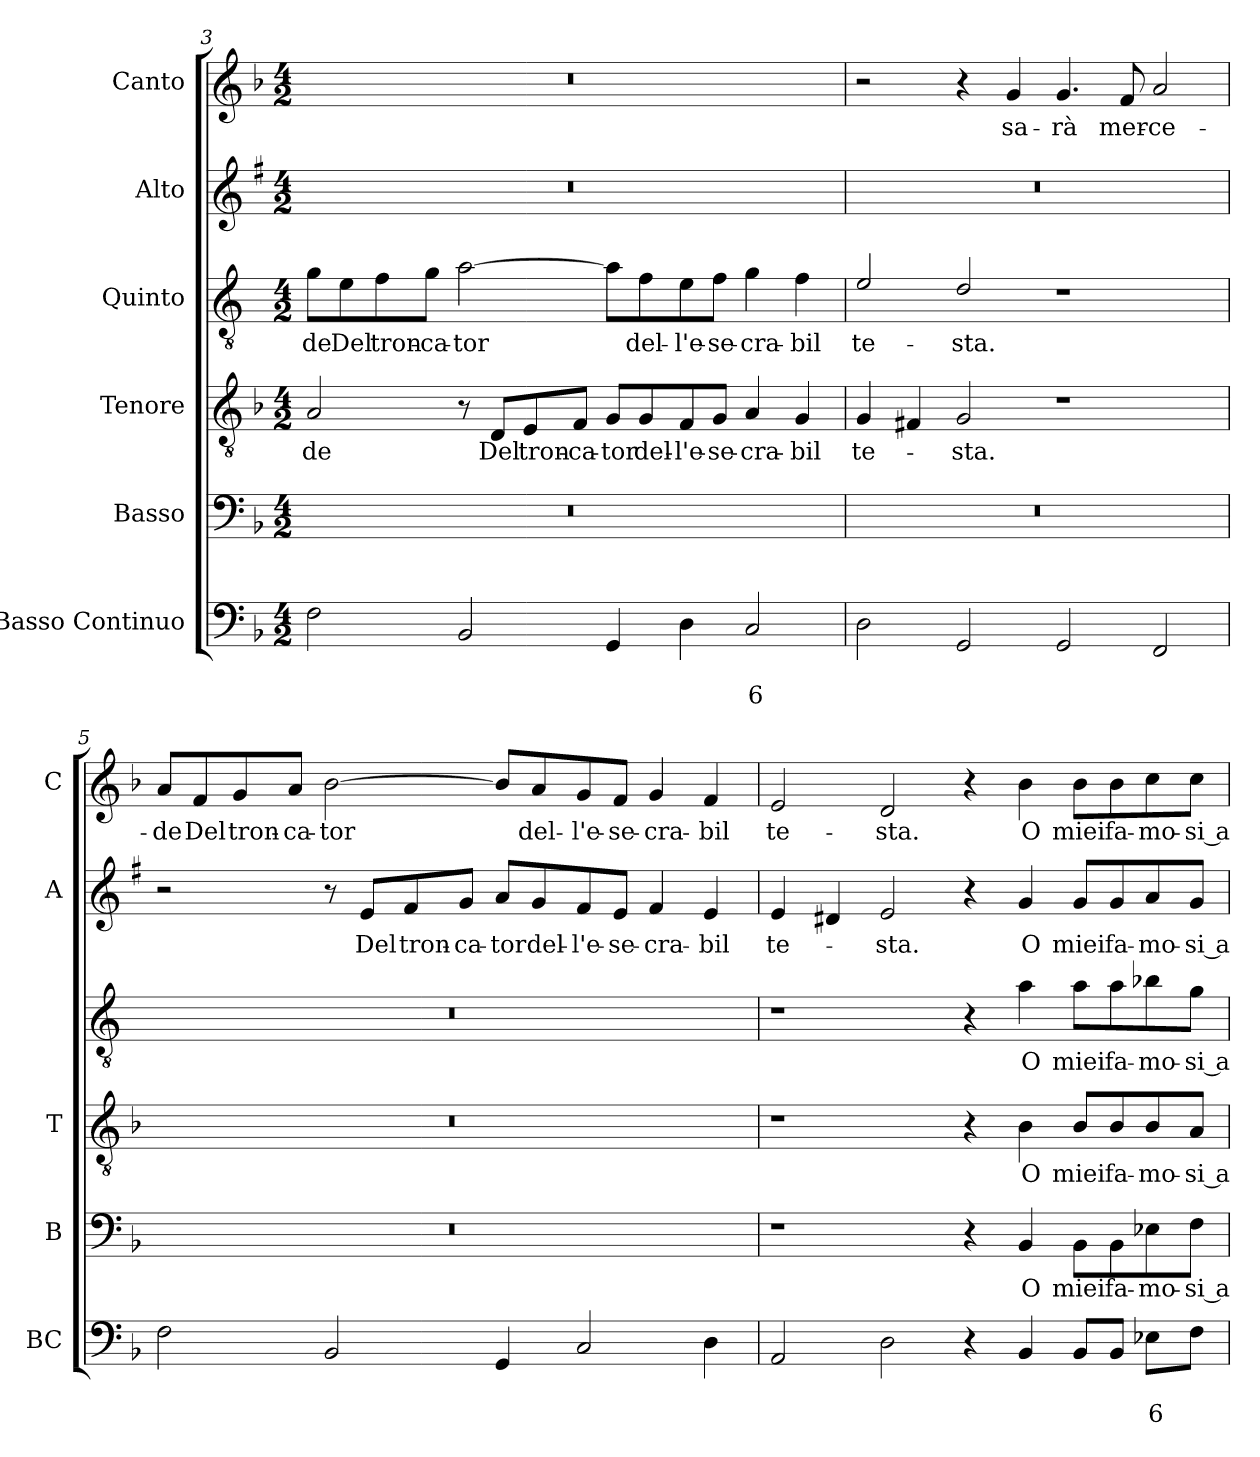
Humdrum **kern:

**kern	**text	**text	**kern	**text	**kern	**text	**kern	**text	**kern	**text	**kern	**text
*part6	*part6	*part6	*part5	*part5	*part4	*part4	*part3	*part3	*part2	*part2	*part1	*part1
*staff6	*staff6	*staff6	*staff5	*staff5	*staff4	*staff4	*staff3	*staff3	*staff2	*staff2	*staff1	*staff1
*I"Basso Continuo	*	*	*I"Basso	*	*I"Tenore	*	*I"Quinto	*	*I"Alto	*	*I"Canto	*
*I'BC	*	*	*I'B	*	*I'T	*	*	*	*I'A	*	*I'C	*
!!LO:LB:g=z
*clefF4	*	*	*clefF4	*	*clefGv2	*	*clefGv2	*	*clefG2	*	*clefG2	*
*	*	*	*	*	*	*	*ITrd4c7	*	*ITrd1c2	*	*	*
*k[b-]	*	*	*k[b-]	*	*k[b-]	*	*k[b-]	*	*k[b-]	*	*k[b-]	*
*F:	*	*	*F:	*	*F:	*	*F:	*	*F:	*	*F:	*
*M4/2	*	*	*M4/2	*	*M4/2	*	*M4/2	*	*M4/2	*	*M4/2	*
=3	=3	=3	=3	=3	=3	=3	=3	=3	=3	=3	=3	=3
!	!	!	!	!	!	!LO:LY:b	!	!LO:LY:b	!	!	!	!
2F\	.	.	0r	.	2A/	-de	8c\L	-de	0r	.	0r	.
!	!	!	!	!	!	!	!	!LO:LY:b	!	!	!	!
.	.	.	.	.	.	.	8A\	Del	.	.	.	.
!	!	!	!	!	!	!	!	!LO:LY:b	!	!	!	!
.	.	.	.	.	.	.	8B-\	tron-	.	.	.	.
!	!	!	!	!	!	!	!	!LO:LY:b	!	!	!	!
.	.	.	.	.	.	.	8c\J	-ca-	.	.	.	.
!	!	!	!	!	!	!	!	!LO:LY:b	!	!	!	!
2BB-/	.	.	.	.	8r	.	[2d\	-tor	.	.	.	.
!	!	!	!	!	!	!LO:LY:b	!	!	!	!	!	!
.	.	.	.	.	8D/L	Del	.	.	.	.	.	.
!	!	!	!	!	!	!LO:LY:b	!	!	!	!	!	!
.	.	.	.	.	8E/	tron-	.	.	.	.	.	.
!	!	!	!	!	!	!LO:LY:b	!	!	!	!	!	!
.	.	.	.	.	8F/J	-ca-	.	.	.	.	.	.
!	!	!	!	!	!	!LO:LY:b	!	!	!	!	!	!
4GG/	.	.	.	.	8G/L	-tor	8d\L]	.	.	.	.	.
!	!	!	!	!	!	!LO:LY:b	!	!LO:LY:b	!	!	!	!
.	.	.	.	.	8G/	del-	8B-\	del-	.	.	.	.
!	!	!	!	!	!	!LO:LY:b	!	!LO:LY:b	!	!	!	!
4D\	.	.	.	.	8F/	-l'e-	8A\	-l'e-	.	.	.	.
!	!	!	!	!	!	!LO:LY:b	!	!LO:LY:b	!	!	!	!
.	.	.	.	.	8G/J	-se-	8B-\J	-se-	.	.	.	.
!	!	!LO:LY:b	!	!	!	!LO:LY:b	!	!LO:LY:b	!	!	!	!
2C/	.	6	.	.	4A/	-cra-	4c\	-cra-	.	.	.	.
!	!	!	!	!	!	!LO:LY:b	!	!LO:LY:b	!	!	!	!
.	.	.	.	.	4G/	-bil	4B-\	-bil	.	.	.	.
=4	=4	=4	=4	=4	=4	=4	=4	=4	=4	=4	=4	=4
!	!	!	!	!	!	!LO:LY:b	!	!LO:LY:b	!	!	!	!
2D\	.	.	0r	.	4G/	te-	2A/	te-	0r	.	2r	.
.	.	.	.	.	4F#X/	.	.	.	.	.	.	.
!	!	!	!	!	!	!LO:LY:b	!	!LO:LY:b	!	!	!	!
2GG/	.	.	.	.	2G/	-sta.	2G/	-sta.	.	.	4r	.
!	!	!	!	!	!	!	!	!	!	!	!	!LO:LY:b
.	.	.	.	.	.	.	.	.	.	.	4g/	sa-
!	!	!	!	!	!	!	!	!	!	!	!	!LO:LY:b
2GG/	.	.	.	.	1r	.	1r	.	.	.	4.g/	-rà
!	!	!	!	!	!	!	!	!	!	!	!	!LO:LY:b
.	.	.	.	.	.	.	.	.	.	.	8f/	mer-
!	!	!	!	!	!	!	!	!	!	!	!	!LO:LY:b
2FF/	.	.	.	.	.	.	.	.	.	.	2a/	-ce-
!!LO:PB:g=z
=5	=5	=5	=5	=5	=5	=5	=5	=5	=5	=5	=5	=5
!	!	!	!	!	!	!	!	!	!	!	!	!LO:LY:b
2F\	.	.	0r	.	0r	.	0r	.	2r	.	8a/L	-de
!	!	!	!	!	!	!	!	!	!	!	!	!LO:LY:b
.	.	.	.	.	.	.	.	.	.	.	8f/	Del
!	!	!	!	!	!	!	!	!	!	!	!	!LO:LY:b
.	.	.	.	.	.	.	.	.	.	.	8g/	tron-
!	!	!	!	!	!	!	!	!	!	!	!	!LO:LY:b
.	.	.	.	.	.	.	.	.	.	.	8a/J	-ca-
!	!	!	!	!	!	!	!	!	!	!	!	!LO:LY:b
2BB-/	.	.	.	.	.	.	.	.	8r	.	[2b-\	-tor
!	!	!	!	!	!	!	!	!	!	!LO:LY:b	!	!
.	.	.	.	.	.	.	.	.	8d/L	Del	.	.
!	!	!	!	!	!	!	!	!	!	!LO:LY:b	!	!
.	.	.	.	.	.	.	.	.	8e/	tron-	.	.
!	!	!	!	!	!	!	!	!	!	!LO:LY:b	!	!
.	.	.	.	.	.	.	.	.	8f/J	-ca-	.	.
!	!	!	!	!	!	!	!	!	!	!LO:LY:b	!	!
4GG/	.	.	.	.	.	.	.	.	8g/L	-tor	8b-/L]	.
!	!	!	!	!	!	!	!	!	!	!LO:LY:b	!	!LO:LY:b
.	.	.	.	.	.	.	.	.	8f/	del-	8a/	del-
!	!	!	!	!	!	!	!	!	!	!LO:LY:b	!	!LO:LY:b
2C/	.	.	.	.	.	.	.	.	8e/	-l'e-	8g/	-l'e-
!	!	!	!	!	!	!	!	!	!	!LO:LY:b	!	!LO:LY:b
.	.	.	.	.	.	.	.	.	8d/J	-se-	8f/J	-se-
!	!	!	!	!	!	!	!	!	!	!LO:LY:b	!	!LO:LY:b
.	.	.	.	.	.	.	.	.	4e/	-cra-	4g/	-cra-
!	!	!	!	!	!	!	!	!	!	!LO:LY:b	!	!LO:LY:b
4D\	.	.	.	.	.	.	.	.	4d/	-bil	4f/	-bil
=6	=6	=6	=6	=6	=6	=6	=6	=6	=6	=6	=6	=6
!	!	!	!	!	!	!	!	!	!	!LO:LY:b	!	!LO:LY:b
2AA/	.	.	1r	.	1r	.	1r	.	4d/	te-	2e/	te-
.	.	.	.	.	.	.	.	.	4c#X/	.	.	.
!	!	!	!	!	!	!	!	!	!	!LO:LY:b	!	!LO:LY:b
2D\	.	.	.	.	.	.	.	.	2d/	-sta.	2d/	-sta.
4r	.	.	4r	.	4r	.	4r	.	4r	.	4r	.
!	!	!	!	!LO:LY:b	!	!LO:LY:b	!	!LO:LY:b	!	!LO:LY:b	!	!LO:LY:b
4BB-/	.	.	4BB-/	O	4B-\	O	4d\	O	4f/	O	4b-\	O
!	!	!	!	!LO:LY:b	!	!LO:LY:b	!	!LO:LY:b	!	!LO:LY:b	!	!LO:LY:b
8BB-/L	.	.	8BB-\L	miei	8B-/L	miei	8d\L	miei	8f/L	miei	8b-\L	miei
!	!	!	!	!LO:LY:b	!	!LO:LY:b	!	!LO:LY:b	!	!LO:LY:b	!	!LO:LY:b
8BB-/J	.	.	8BB-\	fa-	8B-/	fa-	8d\	fa-	8f/	fa-	8b-\	fa-
!	!	!LO:LY:b	!	!LO:LY:b	!	!LO:LY:b	!	!LO:LY:b	!	!LO:LY:b	!	!LO:LY:b
8E-X\L	.	6	8E-X\	-mo-	8B-/	-mo-	8e-X\	-mo-	8g/	-mo-	8cc\	-mo-
!	!	!	!	!LO:LY:b	!	!LO:LY:b	!	!LO:LY:b	!	!LO:LY:b	!	!LO:LY:b
8F\J	.	.	8F\J	-si a-	8A/J	-si a-	8c\J	-si a-	8f/J	-si a-	8cc\J	-si a-
=	=	=	=	=	=	=	=	=	=	=	=	=
*-	*-	*-	*-	*-	*-	*-	*-	*-	*-	*-	*-	*-
